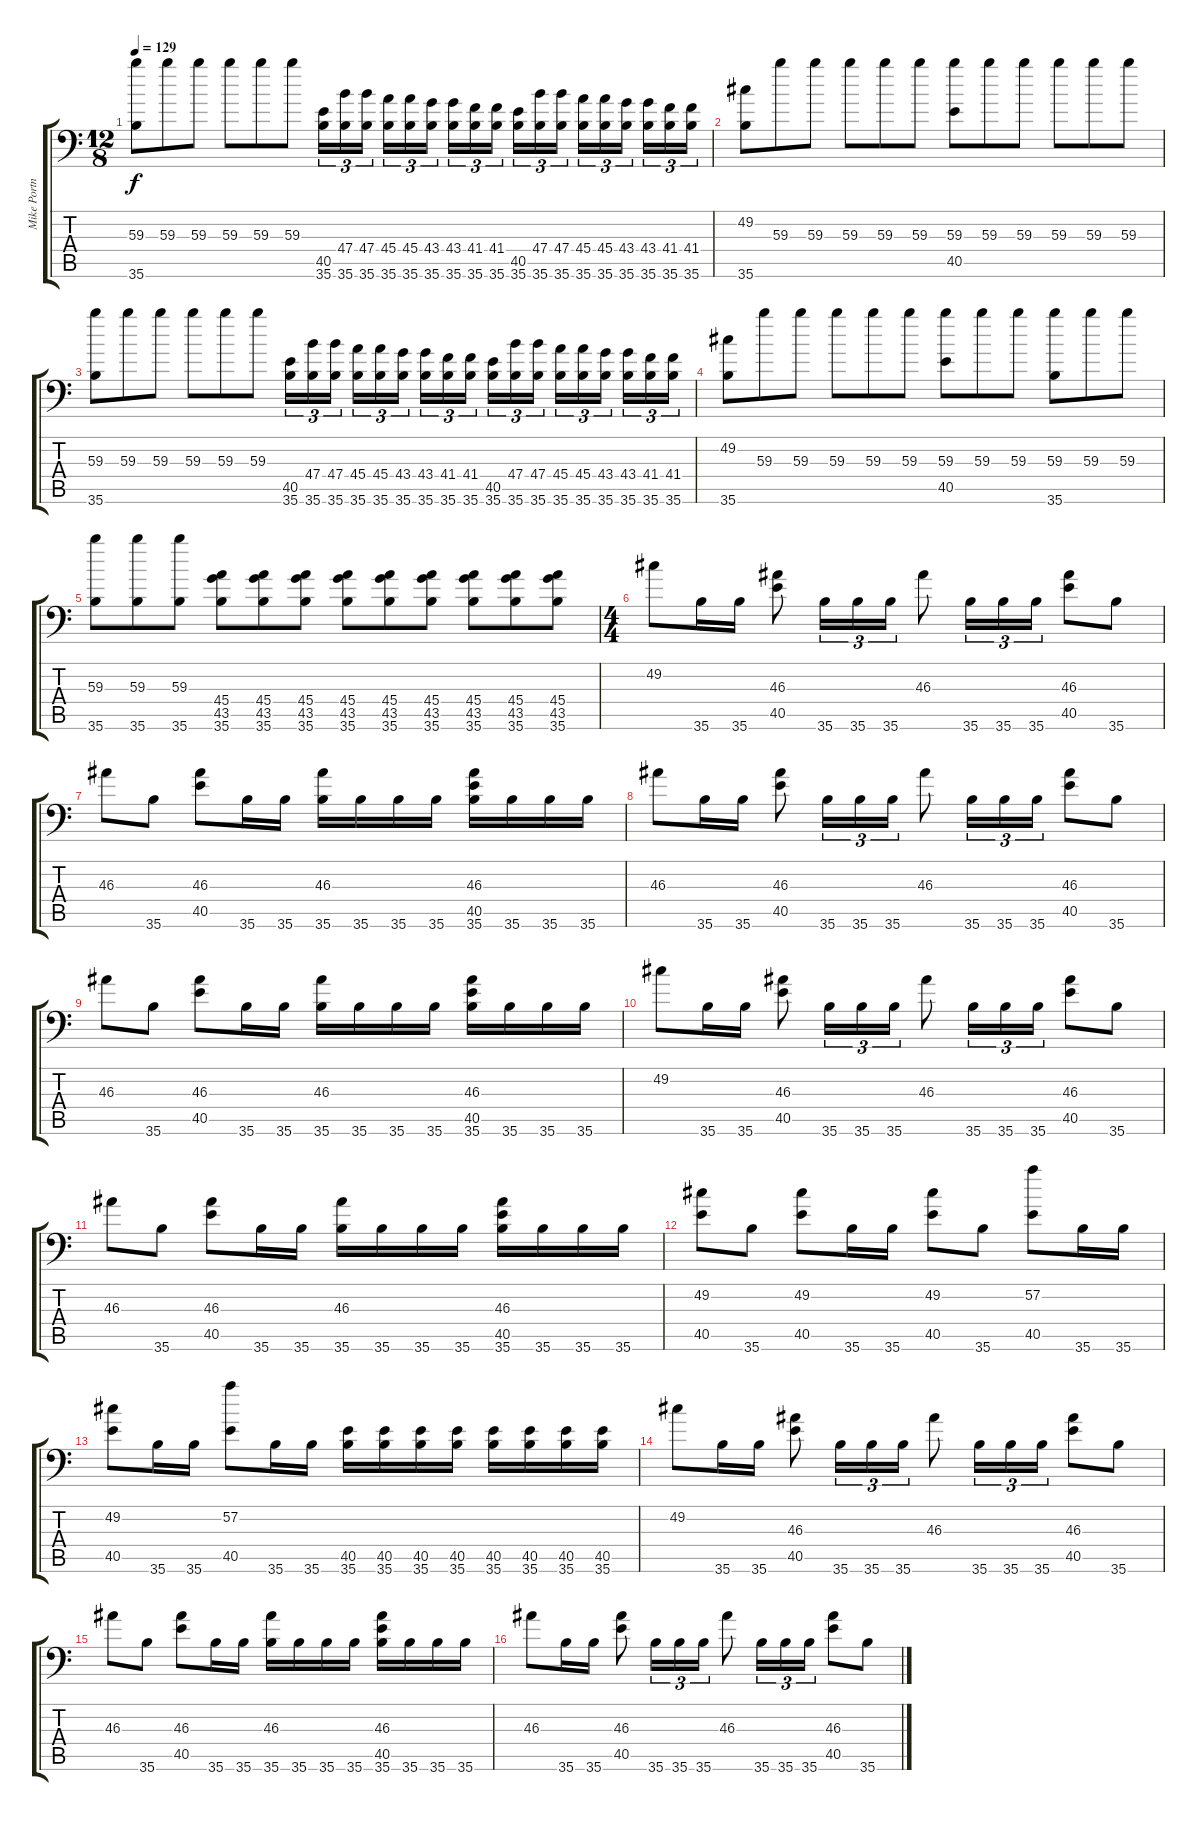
\track ("Mike Portnoy (Drums)" "Mike Portn") {instrument acousticgrandpiano}
\staff {score tabs}
\tuning (C-1 C-1 C-1 C-1 C-1 C-1) {hide}
\ts (12 8)
\tempo 129
\clef f4
\ks c
(59.3 35.6).8{dy f} 59.3.8 59.3.8 59.3.8 59.3.8 59.3.8 (40.5 35.6).16{tu (3 2)} (47.4 35.6).16{tu (3 2)} (47.4 35.6).16{tu (3 2)} (45.4 35.6).16{tu (3 2)} (45.4 35.6).16{tu (3 2)} (43.4 35.6).16{tu (3 2)} (43.4 35.6).16{tu (3 2)} (41.4 35.6).16{tu (3 2)} (41.4 35.6).16{tu (3 2)} (40.5 35.6).16{tu (3 2)} (47.4 35.6).16{tu (3 2)} (47.4 35.6).16{tu (3 2)} (45.4 35.6).16{tu (3 2)} (45.4 35.6).16{tu (3 2)} (43.4 35.6).16{tu (3 2)} (43.4 35.6).16{tu (3 2)} (41.4 35.6).16{tu (3 2)} (41.4 35.6).16{tu (3 2)} |
(49.2 35.6).8 59.3.8 59.3.8 59.3.8 59.3.8 59.3.8 (59.3 40.5).8 59.3.8 59.3.8 59.3.8 59.3.8 59.3.8 |
(59.3 35.6).8 59.3.8 59.3.8 59.3.8 59.3.8 59.3.8 (40.5 35.6).16{tu (3 2)} (47.4 35.6).16{tu (3 2)} (47.4 35.6).16{tu (3 2)} (45.4 35.6).16{tu (3 2)} (45.4 35.6).16{tu (3 2)} (43.4 35.6).16{tu (3 2)} (43.4 35.6).16{tu (3 2)} (41.4 35.6).16{tu (3 2)} (41.4 35.6).16{tu (3 2)} (40.5 35.6).16{tu (3 2)} (47.4 35.6).16{tu (3 2)} (47.4 35.6).16{tu (3 2)} (45.4 35.6).16{tu (3 2)} (45.4 35.6).16{tu (3 2)} (43.4 35.6).16{tu (3 2)} (43.4 35.6).16{tu (3 2)} (41.4 35.6).16{tu (3 2)} (41.4 35.6).16{tu (3 2)} |
(49.2 35.6).8 59.3.8 59.3.8 59.3.8 59.3.8 59.3.8 (59.3 40.5).8 59.3.8 59.3.8 (59.3 35.6).8 59.3.8 59.3.8 |
(59.3 35.6).8 (59.3 35.6).8 (59.3 35.6).8 (45.4 43.5 35.6).8 (45.4 43.5 35.6).8 (45.4 43.5 35.6).8 (45.4 43.5 35.6).8 (45.4 43.5 35.6).8 (45.4 43.5 35.6).8 (45.4 43.5 35.6).8 (45.4 43.5 35.6).8 (45.4 43.5 35.6).8 |
\ts (4 4)
49.2.8 35.6.16 35.6.16 (46.3 40.5).8 35.6.16{tu (3 2)} 35.6.16{tu (3 2)} 35.6.16{tu (3 2)} 46.3.8 35.6.16{tu (3 2)} 35.6.16{tu (3 2)} 35.6.16{tu (3 2)} (46.3 40.5).8 35.6.8 |
46.3.8 35.6.8 (46.3 40.5).8 35.6.16 35.6.16 (46.3 35.6).16 35.6.16 35.6.16 35.6.16 (46.3 40.5 35.6).16 35.6.16 35.6.16 35.6.16 |
46.3.8 35.6.16 35.6.16 (46.3 40.5).8 35.6.16{tu (3 2)} 35.6.16{tu (3 2)} 35.6.16{tu (3 2)} 46.3.8 35.6.16{tu (3 2)} 35.6.16{tu (3 2)} 35.6.16{tu (3 2)} (46.3 40.5).8 35.6.8 |
46.3.8 35.6.8 (46.3 40.5).8 35.6.16 35.6.16 (46.3 35.6).16 35.6.16 35.6.16 35.6.16 (46.3 40.5 35.6).16 35.6.16 35.6.16 35.6.16 |
49.2.8 35.6.16 35.6.16 (46.3 40.5).8 35.6.16{tu (3 2)} 35.6.16{tu (3 2)} 35.6.16{tu (3 2)} 46.3.8 35.6.16{tu (3 2)} 35.6.16{tu (3 2)} 35.6.16{tu (3 2)} (46.3 40.5).8 35.6.8 |
46.3.8 35.6.8 (46.3 40.5).8 35.6.16 35.6.16 (46.3 35.6).16 35.6.16 35.6.16 35.6.16 (46.3 40.5 35.6).16 35.6.16 35.6.16 35.6.16 |
(49.2 40.5).8 35.6.8 (49.2 40.5).8 35.6.16 35.6.16 (49.2 40.5).8 35.6.8 (57.2 40.5).8 35.6.16 35.6.16 |
(49.2 40.5).8 35.6.16 35.6.16 (57.2 40.5).8 35.6.16 35.6.16 (40.5 35.6).16 (40.5 35.6).16 (40.5 35.6).16 (40.5 35.6).16 (40.5 35.6).16 (40.5 35.6).16 (40.5 35.6).16 (40.5 35.6).16 |
49.2.8 35.6.16 35.6.16 (46.3 40.5).8 35.6.16{tu (3 2)} 35.6.16{tu (3 2)} 35.6.16{tu (3 2)} 46.3.8 35.6.16{tu (3 2)} 35.6.16{tu (3 2)} 35.6.16{tu (3 2)} (46.3 40.5).8 35.6.8 |
46.3.8 35.6.8 (46.3 40.5).8 35.6.16 35.6.16 (46.3 35.6).16 35.6.16 35.6.16 35.6.16 (46.3 40.5 35.6).16 35.6.16 35.6.16 35.6.16 |
46.3.8 35.6.16 35.6.16 (46.3 40.5).8 35.6.16{tu (3 2)} 35.6.16{tu (3 2)} 35.6.16{tu (3 2)} 46.3.8 35.6.16{tu (3 2)} 35.6.16{tu (3 2)} 35.6.16{tu (3 2)} (46.3 40.5).8 35.6.8
